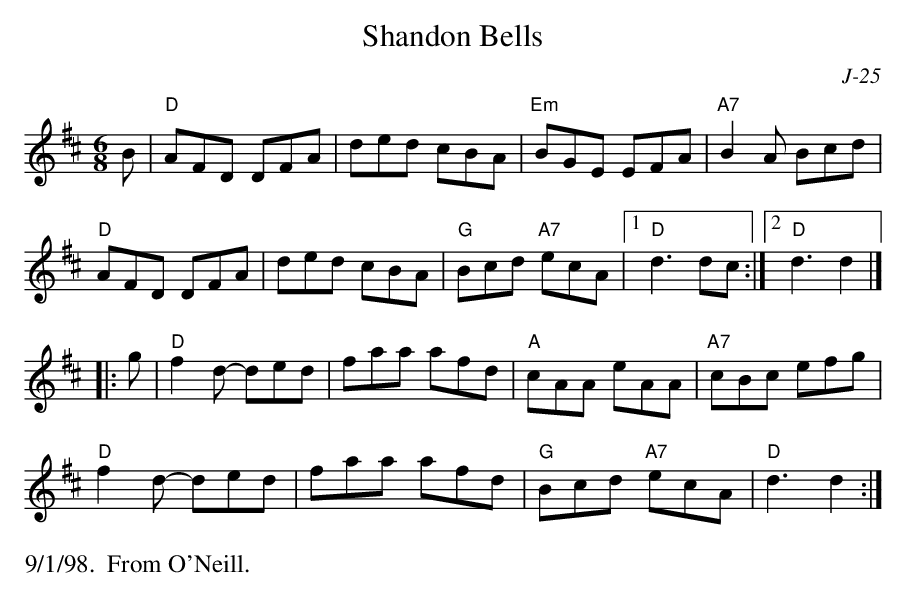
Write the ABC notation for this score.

X:1
T: Shandon Bells
C: J-25
M: 6/8
K: D
B| "D"AFD DFA| ded cBA| "Em"BGE EFA| "A7"B2 A Bcd|
   "D"AFD DFA| ded cBA| "G"Bcd "A7"ecA|1 "D"d3 dc :|2 "D"d3 d2|]
|:\
g| "D"f2d- ded| faa afd| "A"cAA eAA| "A7"cBc efg|
   "D"f2d- ded| faa afd| "G"Bcd "A7"ecA| "D"d3 d2:|
